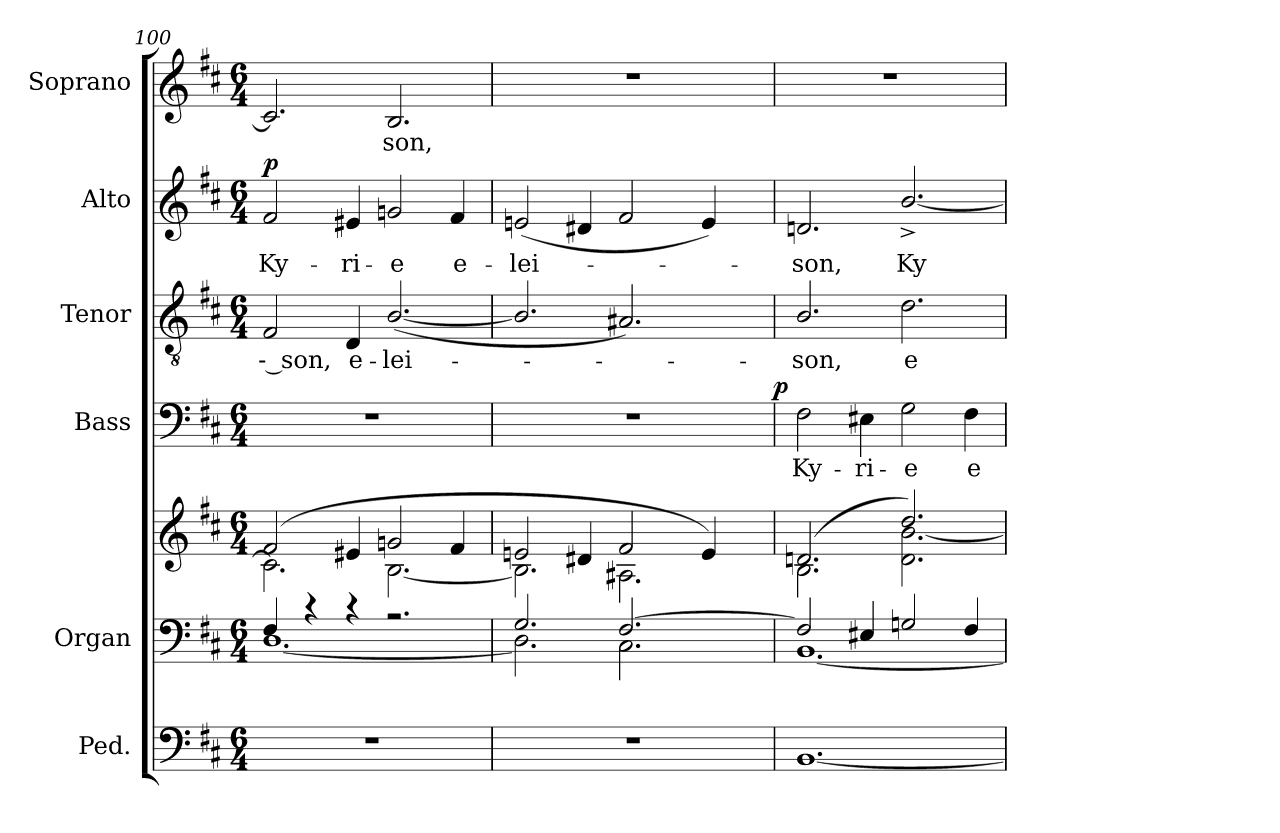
**kern	**kern	**kern	**kern	**text	**dynam	**kern	**text	**kern	**text	**dynam	**kern	**text
*part6	*part5	*part5	*part4	*part4	*part4	*part3	*part3	*part2	*part2	*part2	*part1	*part1
*staff7	*staff6	*staff5	*staff4	*staff4	*staff4	*staff3	*staff3	*staff2	*staff2	*staff2	*staff1	*staff1
*I"Ped.	*I"Organ	*	*I"Bass	*	*	*I"Tenor	*	*I"Alto	*	*	*I"Soprano	*
*	*I'Org.	*	*I'B.	*	*	*I'T.	*	*I'A.	*	*	*I'S.	*
!!LO:LB:g=z
*clefF4	*clefF4	*clefG2	*clefF4	*	*	*clefGv2	*	*clefG2	*	*	*clefG2	*
*	*	*	*	*	*	*ITrd7c12	*	*	*	*	*	*
*k[f#c#]	*k[f#c#]	*k[f#c#]	*k[f#c#]	*	*	*k[f#c#]	*	*k[f#c#]	*	*	*k[f#c#]	*
*D:	*D:	*D:	*D:	*	*	*D:	*	*D:	*	*	*D:	*
*M6/4	*M6/4	*M6/4	*M6/4	*	*	*M6/4	*	*M6/4	*	*	*M6/4	*
=100	=100	=100	=100	=100	=100	=100	=100	=100	=100	=100	=100	=100
!LO:N:vis=1	!	!	!LO:N:vis=1	!	!	!	!	!	!	!	!	!
*	*^	*^	*	*	*	*	*	*	*	*	*	*
!	!	!	!	!	!	!	!	!	!LO:LY:b:color=#000000	!	!	!	!	!
!	!	!	!	!	!	!	!	!	!	!	!LO:LY:b:color=#000000	!	!	!
1.r	4F#i/	[1.Di	(2f#i/	2.c#i\]	1.r	.	.	2FF#i/	-- son,	2f#i/	Ky-	p	2.c#i/]	.
.	4r	.	.	.	.	.	.	.	.	.	.	.	.	.
!	!	!	!	!	!	!	!	!	!LO:LY:b:color=#000000	!	!	!	!	!
!	!	!	!	!	!	!	!	!	!	!	!LO:LY:b:color=#000000	!	!	!
.	4r	.	4e#Xi/	.	.	.	.	4DDi/	e-	4e#Xi/	-ri-	.	.	.
!	!	!	!	!	!	!	!	!	!LO:LY:b:color=#000000	!	!	!	!	!
!	!	!	!	!	!	!	!	!	!	!	!LO:LY:b:color=#000000	!	!	!
!	!	!	!	!	!	!	!	!	!	!	!	!	!	!LO:LY:b:color=#000000
.	2.r	.	2gni/	[2.Bi\	.	.	.	([2.BBi/	-lei-	2gni/	-e	.	2.Bi/	-son,
!	!	!	!	!	!	!	!	!	!	!	!LO:LY:b:color=#000000	!	!	!
.	.	.	4f#i/	.	.	.	.	.	.	4f#i/	e-	.	.	.
=101	=101	=101	=101	=101	=101	=101	=101	=101	=101	=101	=101	=101	=101	=101
!LO:N:vis=1	!	!	!	!	!LO:N:vis=1	!	!	!	!	!	!	!	!	!
!	!	!	!	!	!	!	!	!	!	!	!LO:LY:b:color=#000000	!	!LO:N:vis=1	!
*	*	*	*	*	*^	*	*	*	*	*	*	*	*	*
1.r	2.Gi/	2.Di\]	2eni/	2.Bi\]	1.r	1ryy	.	.	2.BBi/]	.	(2eni/	-lei-	.	1.r	.
.	.	.	4d#Xi/	.	.	.	.	.	.	.	4d#Xi/	.	.	.	.
.	[2.F#i/	2.C#i\	2f#i/	2.A#Xi\	.	.	.	.	2.AA#Xi/)	.	2f#i/	.	.	.	.
.	.	.	.	.	.	4ryy	.	.	.	.	.	.	.	.	.
.	.	.	4ei/)	.	.	8ryy	.	.	.	.	4ei/)	.	.	.	.
.	.	.	.	.	.	16ryy	.	.	.	.	.	.	.	.	.
.	.	.	.	.	.	32ryy	.	.	.	.	.	.	.	.	.
.	.	.	.	.	.	64ryy	.	.	.	.	.	.	.	.	.
.	.	.	.	.	.	128...ryy	.	.	.	.	.	.	.	.	.
.	.	.	.	.	.	1024ryy	.	p	.	.	.	.	.	.	.
*	*	*	*	*	*v	*v	*	*	*	*	*	*	*	*	*
=102	=102	=102	=102	=102	=102	=102	=102	=102	=102	=102	=102	=102	=102	=102
*	*	*	*	*	*^	*	*	*	*	*	*	*	*	*
!	!	!	!	!	!	!	!LO:LY:b:color=#000000	!	!	!	!	!	!	!	!
*	*	*	*	*	*v	*v	*	*	*	*	*	*	*	*	*
*	*	*	*	*	*^	*	*	*	*	*	*	*	*	*
!	!	!	!	!	!	!	!	!	!	!LO:LY:b:color=#000000	!	!	!	!	!
*	*	*	*	*	*v	*v	*	*	*	*	*	*	*	*	*
*	*	*	*	*	*^	*	*	*	*	*	*	*	*	*
!	!	!	!	!	!	!	!	!	!	!	!	!LO:LY:b:color=#000000	!	!LO:N:vis=1	!
*	*	*	*	*	*v	*v	*	*	*	*	*	*	*	*	*
[1.BBi	2F#i/]	[1.BBi	(2.dni/	2.Bi\	2F#i\	Ky-	.	2.BBi/	-son,	2.dni/	-son,	.	1.r	.
!	!	!	!	!	!	!LO:LY:b:color=#000000	!	!	!	!	!	!	!	!
.	4E#Xi/	.	.	.	4E#Xi\	-ri-	.	.	.	.	.	.	.	.
!	!	!	!	!	!	!LO:LY:b:color=#000000	!	!	!	!	!	!	!	!
!	!	!	!	!	!	!	!	!	!LO:LY:b:color=#000000	!	!	!	!	!
!	!	!	!	!	!	!	!	!	!	!	!LO:LY:b:color=#000000	!	!	!
.	2Gni/	.	2.ddi/)	2.di\ [2.bi	2Gi\	-e	.	2.Di\	e-	[2.b^i/	Ky-	.	.	.
!	!	!	!	!	!	!LO:LY:b:color=#000000	!	!	!	!	!	!	!	!
.	4F#i/	.	.	.	4F#i\	e-	.	.	.	.	.	.	.	.
*	*v	*v	*	*	*	*	*	*	*	*	*	*	*	*
*	*	*v	*v	*	*	*	*	*	*	*	*	*	*
=	=	=	=	=	=	=	=	=	=	=	=	=
*-	*-	*-	*-	*-	*-	*-	*-	*-	*-	*-	*-	*-
